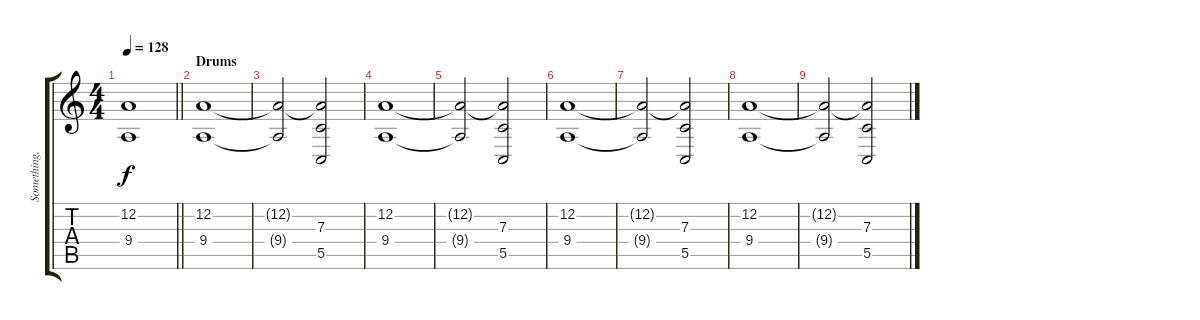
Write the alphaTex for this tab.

\track ("Something, Something" "Something,") {instrument tremolostrings}
\staff {score tabs}
\tuning (D4 A3 F3 C3 G2 C2) {hide}
\ts (4 4)
\tempo 128
\clef g2
\barLineRight lightlight
\ks c
(12.2{t} 9.4{t}).1{dy f} |
\section ("" "Drums")
(12.2 9.4).1 |
(12.2{t} 9.4{t}).2 (12.2{t} 7.3 5.5).2 |
(12.2 9.4).1 |
(12.2{t} 9.4{t}).2 (12.2{t} 7.3 5.5).2 |
(12.2 9.4).1 |
(12.2{t} 9.4{t}).2 (12.2{t} 7.3 5.5).2 |
(12.2 9.4).1 |
(12.2{t} 9.4{t}).2 (12.2{t} 7.3 5.5).2
